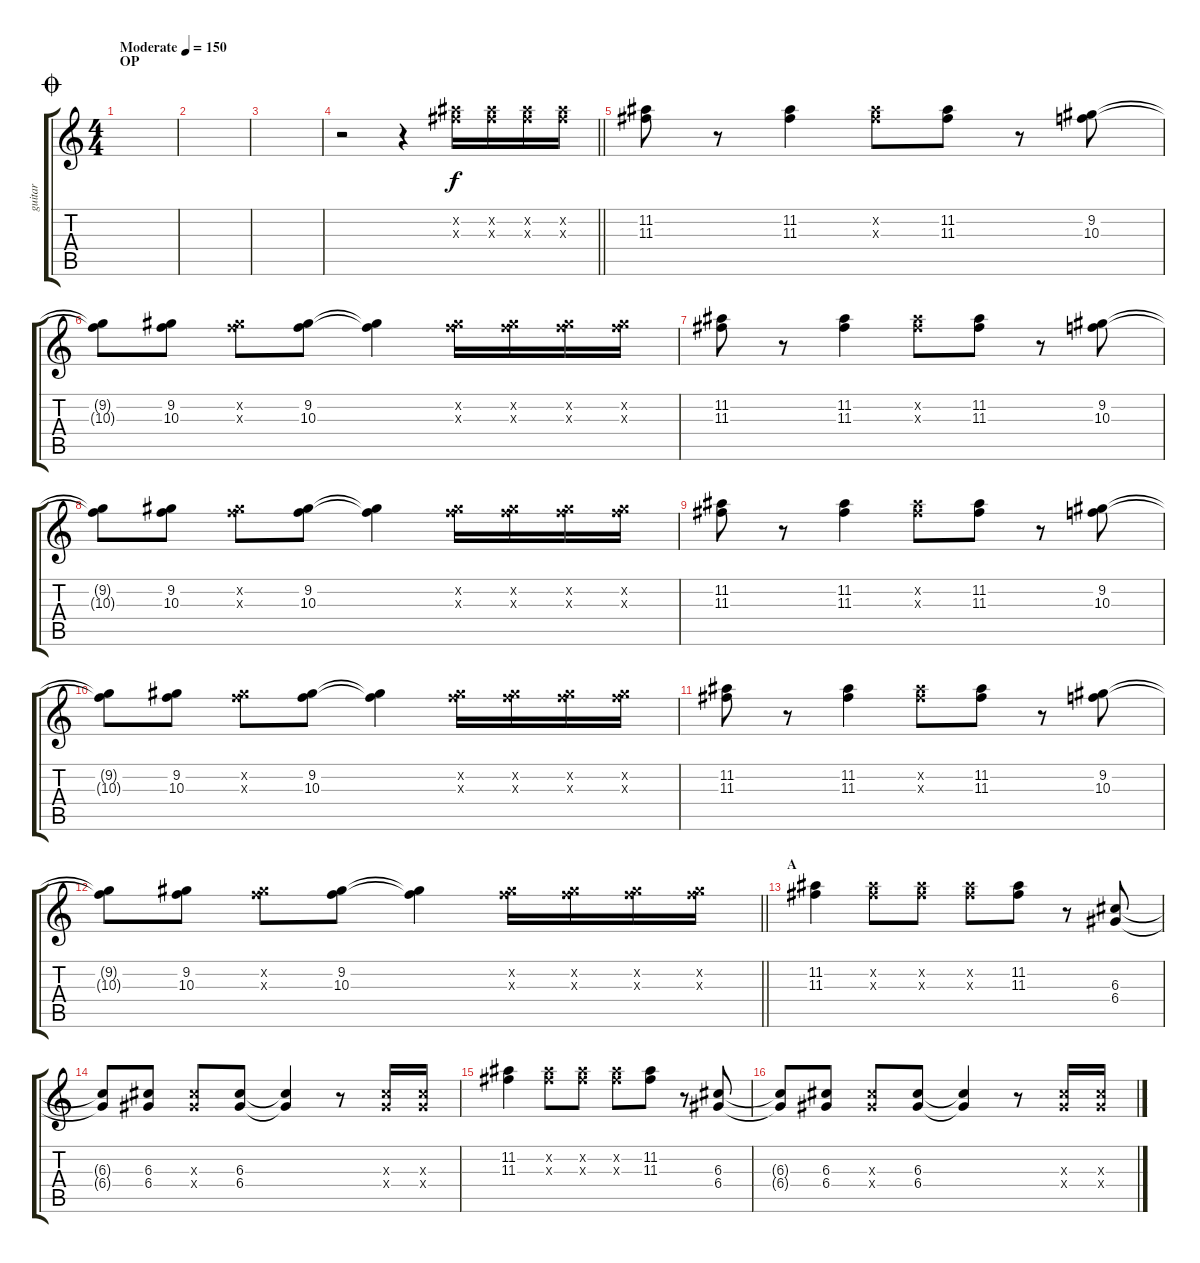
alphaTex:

\track ("guitar" "guitar") {instrument overdrivenguitar}
\staff {score tabs}
\tuning (E4 B3 G3 D3 A2 E2) {hide}
\ts (4 4)
\section ("" "OP")
\jump coda
\tempo (150 "Moderate")
\clef g2
\ks c
|
|
|
\barLineRight lightlight
r.2 r.4 (11.2{x} 11.3{x}).16 (11.2{x} 11.3{x}).16 (11.2{x} 11.3{x}).16 (11.2{x} 11.3{x}).16 |
(11.2 11.3).8 r.8 (11.2 11.3).4 (11.2{x} 11.3{x}).8 (11.2 11.3).8 r.8 (9.2 10.3).8 |
(9.2{t} 10.3{t}).8 (9.2 10.3).8 (9.2{x} 10.3{x}).8 (9.2 10.3).8 (9.2{t} 10.3{t}).4 (9.2{x} 10.3{x}).16 (9.2{x} 10.3{x}).16 (9.2{x} 10.3{x}).16 (9.2{x} 10.3{x}).16 |
(11.2 11.3).8 r.8 (11.2 11.3).4 (11.2{x} 11.3{x}).8 (11.2 11.3).8 r.8 (9.2 10.3).8 |
(9.2{t} 10.3{t}).8 (9.2 10.3).8 (9.2{x} 10.3{x}).8 (9.2 10.3).8 (9.2{t} 10.3{t}).4 (9.2{x} 10.3{x}).16 (9.2{x} 10.3{x}).16 (9.2{x} 10.3{x}).16 (9.2{x} 10.3{x}).16 |
(11.2 11.3).8 r.8 (11.2 11.3).4 (11.2{x} 11.3{x}).8 (11.2 11.3).8 r.8 (9.2 10.3).8 |
(9.2{t} 10.3{t}).8 (9.2 10.3).8 (9.2{x} 10.3{x}).8 (9.2 10.3).8 (9.2{t} 10.3{t}).4 (9.2{x} 10.3{x}).16 (9.2{x} 10.3{x}).16 (9.2{x} 10.3{x}).16 (9.2{x} 10.3{x}).16 |
(11.2 11.3).8 r.8 (11.2 11.3).4 (11.2{x} 11.3{x}).8 (11.2 11.3).8 r.8 (9.2 10.3).8 |
\barLineRight lightlight
(9.2{t} 10.3{t}).8 (9.2 10.3).8 (9.2{x} 10.3{x}).8 (9.2 10.3).8 (9.2{t} 10.3{t}).4 (9.2{x} 10.3{x}).16 (9.2{x} 10.3{x}).16 (9.2{x} 10.3{x}).16 (9.2{x} 10.3{x}).16 |
\section ("" "A")
(11.2 11.3).4 (11.2{x} 11.3{x}).8 (11.2{x} 11.3{x}).8 (11.2{x} 11.3{x}).8 (11.2 11.3).8 r.8 (6.3 6.4).8 |
(6.3{t} 6.4{t}).8 (6.3 6.4).8 (6.3{x} 6.4{x}).8 (6.3 6.4).8 (6.3{t} 6.4{t}).4 r.8 (6.3{x} 6.4{x}).16 (6.3{x} 6.4{x}).16 |
(11.2 11.3).4 (11.2{x} 11.3{x}).8 (11.2{x} 11.3{x}).8 (11.2{x} 11.3{x}).8 (11.2 11.3).8 r.8 (6.3 6.4).8 |
(6.3{t} 6.4{t}).8 (6.3 6.4).8 (6.3{x} 6.4{x}).8 (6.3 6.4).8 (6.3{t} 6.4{t}).4 r.8 (6.3{x} 6.4{x}).16 (6.3{x} 6.4{x}).16
